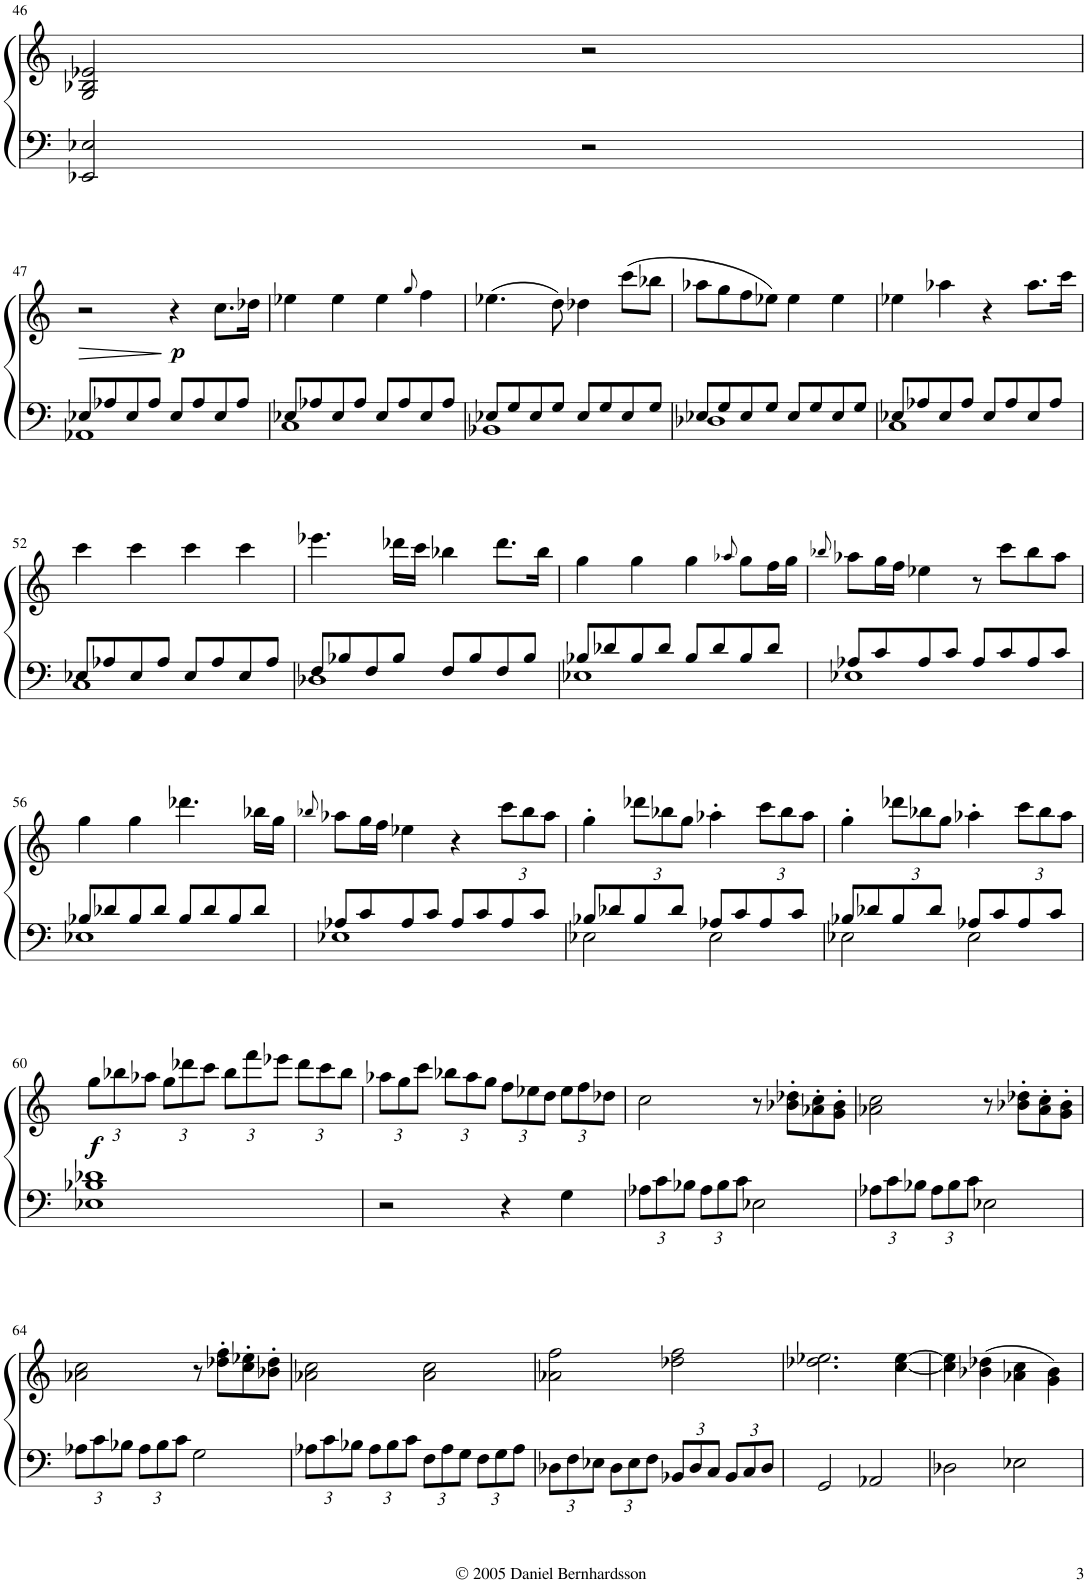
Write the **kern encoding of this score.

**kern	**kern	**dynam
*part1	*part1	*part1
*staff2	*staff1	*staff1/2
*I"Piano	*	*
*I'Pno.	*	*
!!LO:PB:g=z
*clefF4	*clefG2	*
*k[]	*k[]	*
*M4/4	*M4/4	*
*met(c)	*met(c)	*
=46	=46	=46
2EE-X/ 2E-X/	2G/ 2B-X/ 2e-X/	.
2r	2r	.
!!LO:LB:g=z
=47	=47	=47
*^	*	*
!	!	!	!LO:HP:b
8E-X/L	1AA-X	2r	>
8A-X/	.	.	.
8E-/	.	.	.
8A-/J	.	.	.
!	!	!	!LO:DY:n=1:b
8E-/L	.	4r	] p
8A-/	.	.	.
8E-/	.	8.cc\L	.
8A-/J	.	.	.
.	.	16dd-X\Jk	.
=48	=48	=48	=48
8E-X/L	1C	4ee-X\	.
8A-X/	.	.	.
8E-/	.	4ee-\	.
8A-/J	.	.	.
8E-/L	.	4ee-\	.
8A-/	.	.	.
.	.	8qgg/	.
8E-/	.	4ff\	.
8A-/J	.	.	.
=49	=49	=49	=49
8E-X/L	1BB-X	(4.ee-X\	.
8G/	.	.	.
8E-/	.	.	.
8G/J	.	8dd\)	.
8E-/L	.	4dd-X\	.
8G/	.	.	.
8E-/	.	(8ccc\L	.
8G/J	.	8bb-X\J	.
=50	=50	=50	=50
8E-X/L	1D-X	8aa-X\L	.
8G/	.	8gg\	.
8E-/	.	8ff\	.
8G/J	.	8ee-X\J)	.
8E-/L	.	4ee-\	.
8G/	.	.	.
8E-/	.	4ee-\	.
8G/J	.	.	.
=51	=51	=51	=51
8E-X/L	1C	4ee-X\	.
8A-X/	.	.	.
8E-/	.	4aa-X\	.
8A-/J	.	.	.
8E-/L	.	4r	.
8A-/	.	.	.
8E-/	.	8.aa-\L	.
8A-/J	.	.	.
.	.	16ccc\Jk	.
!!LO:LB:g=z
=52	=52	=52	=52
8E-X/L	1C	4ccc\	.
8A-X/	.	.	.
8E-/	.	4ccc\	.
8A-/J	.	.	.
8E-/L	.	4ccc\	.
8A-/	.	.	.
8E-/	.	4ccc\	.
8A-/J	.	.	.
=53	=53	=53	=53
8F/L	1D-X	4.eee-X\	.
8B-X/	.	.	.
8F/	.	.	.
8B-/J	.	16ddd-X\LL	.
.	.	16ccc\JJ	.
8F/L	.	4bb-X\	.
8B-/	.	.	.
8F/	.	8.ddd-\L	.
8B-/J	.	.	.
.	.	16bb-\Jk	.
=54	=54	=54	=54
8B-X/L	1E-X	4gg\	.
8d-X/	.	.	.
8B-/	.	4gg\	.
8d-/J	.	.	.
8B-/L	.	4gg\	.
8d-/	.	.	.
.	.	8qaa-X/	.
8B-/	.	8gg\L	.
8d-/J	.	16ff\L	.
.	.	16gg\JJ	.
=55	=55	=55	=55
.	.	8qbb-X/	.
8A-X/L	1E-X	8aa-X\L	.
8c/	.	16gg\L	.
.	.	16ff\JJ	.
8A-/	.	4ee-X\	.
8c/J	.	.	.
8A-/L	.	8r	.
8c/	.	8ccc\L	.
8A-/	.	8bb-\	.
8c/J	.	8aa-\J	.
!!LO:LB:g=z
=56	=56	=56	=56
8B-X/L	1E-X	4gg\	.
8d-X/	.	.	.
8B-/	.	4gg\	.
8d-/J	.	.	.
8B-/L	.	4.ddd-X\	.
8d-/	.	.	.
8B-/	.	.	.
8d-/J	.	16bb-X\LL	.
.	.	16gg\JJ	.
=57	=57	=57	=57
.	.	8qbb-X/	.
8A-X/L	1E-X	8aa-X\L	.
8c/	.	16gg\L	.
.	.	16ff\JJ	.
8A-/	.	4ee-X\	.
8c/J	.	.	.
8A-/L	.	4r	.
8c/	.	.	.
*	*	*Xbrackettup	*
8A-/	.	12ccc\L	.
.	.	12bb-\	.
8c/J	.	.	.
.	.	12aa-\J	.
=58	=58	=58	=58
8B-X/L	2E-X\	4gg'\	.
8d-X/	.	.	.
8B-/	.	12ddd-X\L	.
.	.	12bb-X\	.
8d-/J	.	.	.
.	.	12gg\J	.
8A-X/L	2E-\	4aa-X'\	.
8c/	.	.	.
8A-/	.	12ccc\L	.
.	.	12bb-\	.
8c/J	.	.	.
.	.	12aa-\J	.
=59	=59	=59	=59
8B-X/L	2E-X\	4gg'\	.
8d-X/	.	.	.
8B-/	.	12ddd-X\L	.
.	.	12bb-X\	.
8d-/J	.	.	.
.	.	12gg\J	.
8A-X/L	2E-\	4aa-X'\	.
8c/	.	.	.
8A-/	.	12ccc\L	.
.	.	12bb-\	.
8c/J	.	.	.
.	.	12aa-\J	.
*v	*v	*	*
!!LO:LB:g=z
=60	=60	=60
!	!	!LO:DY:b
1E-X 1B-X 1d-X	12gg\L	f
.	12bb-X\	.
.	12aa-X\J	.
.	12gg\L	.
.	12ddd-X\	.
.	12ccc\J	.
.	12bb-\L	.
.	12fff\	.
.	12eee-X\J	.
.	12ddd-\L	.
.	12ccc\	.
.	12bb-\J	.
=61	=61	=61
2r	12aa-X\L	.
.	12gg\	.
.	12ccc\J	.
.	12bb-X\L	.
.	12aa-\	.
.	12gg\J	.
4r	12ff\L	.
.	12ee-X\	.
.	12dd\J	.
4G\	12ee-\L	.
.	12ff\	.
.	12dd-X\J	.
=62	=62	=62
*Xbrackettup	*	*
12A-X\L	2cc\	.
12c\	.	.
12B-X\J	.	.
12A-\L	.	.
12B-\	.	.
12c\J	.	.
2E-X\	8r	.
.	8b-X\' 8dd-X\'L	.
.	8a-X\' 8cc\'	.
.	8g\' 8b-\'J	.
=63	=63	=63
12A-X\L	2a-X\ 2cc\	.
12c\	.	.
12B-X\J	.	.
12A-\L	.	.
12B-\	.	.
12c\J	.	.
2E-X\	8r	.
.	8b-X\' 8dd-X\'L	.
.	8a-\' 8cc\'	.
.	8g\' 8b-\'J	.
!!LO:LB:g=z
=64	=64	=64
12A-X\L	2a-X\ 2cc\	.
12c\	.	.
12B-X\J	.	.
12A-\L	.	.
12B-\	.	.
12c\J	.	.
2G\	8r	.
.	8dd-X\' 8ff\'L	.
.	8cc\' 8ee-X\'	.
.	8b-X\' 8dd-\'J	.
=65	=65	=65
12A-X\L	2a-X\ 2cc\	.
12c\	.	.
12B-X\J	.	.
12A-\L	.	.
12B-\	.	.
12c\J	.	.
12F\L	2a-\ 2cc\	.
12A-\	.	.
12G\J	.	.
12F\L	.	.
12G\	.	.
12A-\J	.	.
=66	=66	=66
12D-X\L	2a-X\ 2ff\	.
12F\	.	.
12E-X\J	.	.
12D-\L	.	.
12E-\	.	.
12F\J	.	.
12BB-X/L	2dd-X\ 2ff\	.
12D-/	.	.
12C/J	.	.
12BB-/L	.	.
12C/	.	.
12D-/J	.	.
=67	=67	=67
2GG/	2.dd-X\ 2.ee-X\	.
2AA-X/	.	.
.	[4cc\ [4ee-\	.
=68	=68	=68
2D-X\	4cc\] 4ee-\]	.
.	(4b-X\ 4dd-X\	.
2E-X\	4a-X\ 4cc\	.
.	4g\ 4b-\)	.
=	=	=
*-	*-	*-
